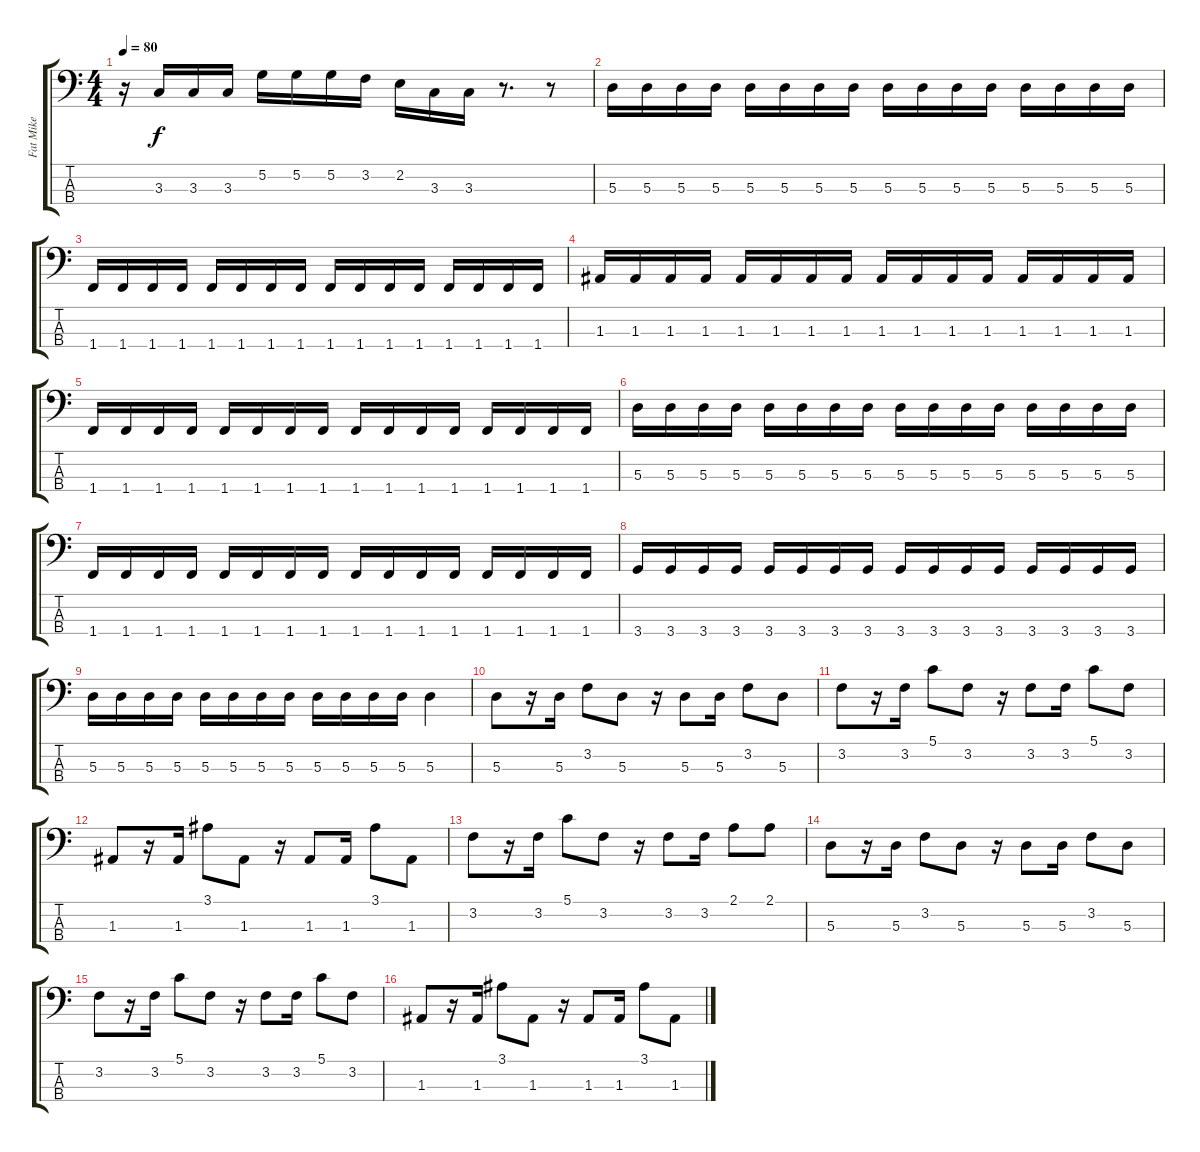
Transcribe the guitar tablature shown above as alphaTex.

\track ("Fat Mike" "Fat Mike") {instrument electricbasspick}
\staff {score tabs}
\tuning (G2 D2 A1 E1) {hide}
\ts (4 4)
\tempo 80
\clef f4
\ks c
r.16{dy f} 3.3.16 3.3.16 3.3.16 5.2.16 5.2.16 5.2.16 3.2.16 2.2.16 3.3.16 3.3.16 r.8{d} r.8 |
5.3.16 5.3.16 5.3.16 5.3.16 5.3.16 5.3.16 5.3.16 5.3.16 5.3.16 5.3.16 5.3.16 5.3.16 5.3.16 5.3.16 5.3.16 5.3.16 |
1.4.16 1.4.16 1.4.16 1.4.16 1.4.16 1.4.16 1.4.16 1.4.16 1.4.16 1.4.16 1.4.16 1.4.16 1.4.16 1.4.16 1.4.16 1.4.16 |
1.3.16 1.3.16 1.3.16 1.3.16 1.3.16 1.3.16 1.3.16 1.3.16 1.3.16 1.3.16 1.3.16 1.3.16 1.3.16 1.3.16 1.3.16 1.3.16 |
1.4.16 1.4.16 1.4.16 1.4.16 1.4.16 1.4.16 1.4.16 1.4.16 1.4.16 1.4.16 1.4.16 1.4.16 1.4.16 1.4.16 1.4.16 1.4.16 |
5.3.16 5.3.16 5.3.16 5.3.16 5.3.16 5.3.16 5.3.16 5.3.16 5.3.16 5.3.16 5.3.16 5.3.16 5.3.16 5.3.16 5.3.16 5.3.16 |
1.4.16 1.4.16 1.4.16 1.4.16 1.4.16 1.4.16 1.4.16 1.4.16 1.4.16 1.4.16 1.4.16 1.4.16 1.4.16 1.4.16 1.4.16 1.4.16 |
3.4.16 3.4.16 3.4.16 3.4.16 3.4.16 3.4.16 3.4.16 3.4.16 3.4.16 3.4.16 3.4.16 3.4.16 3.4.16 3.4.16 3.4.16 3.4.16 |
5.3.16 5.3.16 5.3.16 5.3.16 5.3.16 5.3.16 5.3.16 5.3.16 5.3.16 5.3.16 5.3.16 5.3.16 5.3.4 |
5.3.8 r.16 5.3.16 3.2.8 5.3.8 r.16 5.3.8 5.3.16 3.2.8 5.3.8 |
3.2.8 r.16 3.2.16 5.1.8 3.2.8 r.16 3.2.8 3.2.16 5.1.8 3.2.8 |
1.3.8 r.16 1.3.16 3.1.8 1.3.8 r.16 1.3.8 1.3.16 3.1.8 1.3.8 |
3.2.8 r.16 3.2.16 5.1.8 3.2.8 r.16 3.2.8 3.2.16 2.1.8 2.1.8 |
5.3.8 r.16 5.3.16 3.2.8 5.3.8 r.16 5.3.8 5.3.16 3.2.8 5.3.8 |
3.2.8 r.16 3.2.16 5.1.8 3.2.8 r.16 3.2.8 3.2.16 5.1.8 3.2.8 |
1.3.8 r.16 1.3.16 3.1.8 1.3.8 r.16 1.3.8 1.3.16 3.1.8 1.3.8
